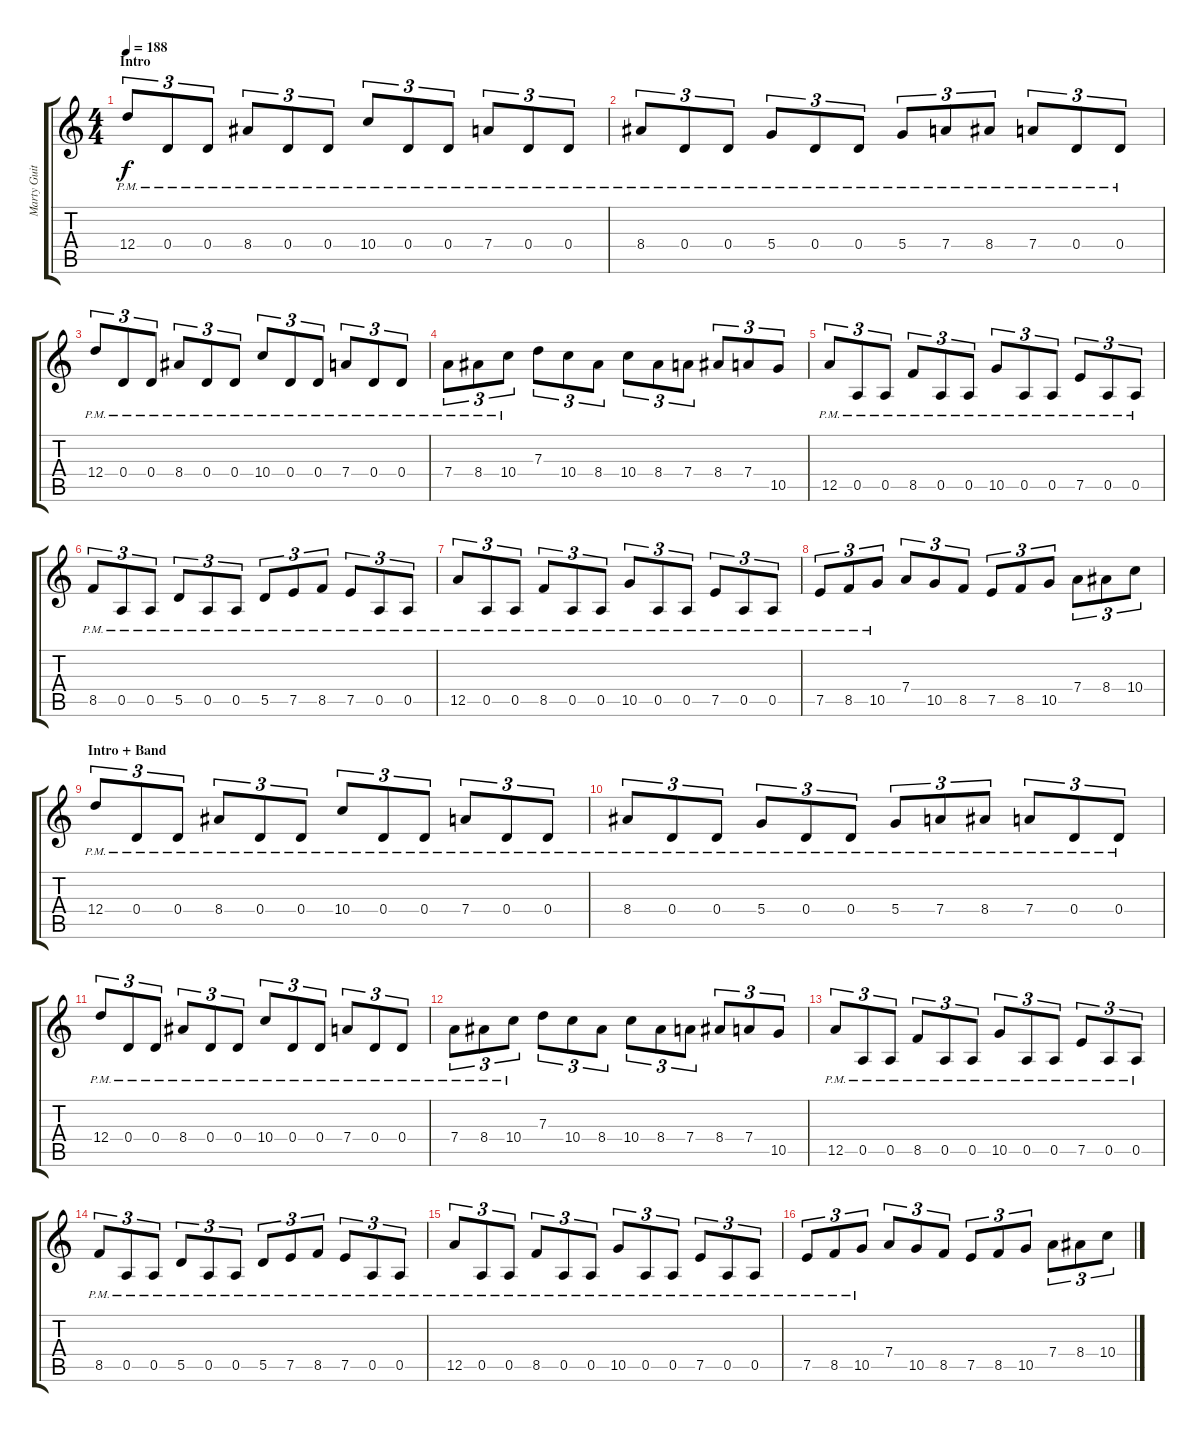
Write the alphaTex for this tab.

\track ("Marty Guitar" "Marty Guit") {instrument overdrivenguitar}
\staff {score tabs}
\tuning (E4 B3 G3 D3 A2 E2) {hide}
\ts (4 4)
\section ("" "Intro")
\tempo 188
\clef g2
\ks c
12.4{pm}.8{tu (3 2) dy f instrument overdrivenguitar} 0.4{pm}.8{tu (3 2)} 0.4{pm}.8{tu (3 2)} 8.4{pm}.8{tu (3 2)} 0.4{pm}.8{tu (3 2)} 0.4{pm}.8{tu (3 2)} 10.4{pm}.8{tu (3 2)} 0.4{pm}.8{tu (3 2)} 0.4{pm}.8{tu (3 2)} 7.4{pm}.8{tu (3 2)} 0.4{pm}.8{tu (3 2)} 0.4{pm}.8{tu (3 2)} |
8.4{pm}.8{tu (3 2)} 0.4{pm}.8{tu (3 2)} 0.4{pm}.8{tu (3 2)} 5.4{pm}.8{tu (3 2)} 0.4{pm}.8{tu (3 2)} 0.4{pm}.8{tu (3 2)} 5.4{pm}.8{tu (3 2)} 7.4{pm}.8{tu (3 2)} 8.4{pm}.8{tu (3 2)} 7.4{pm}.8{tu (3 2)} 0.4{pm}.8{tu (3 2)} 0.4{pm}.8{tu (3 2)} |
12.4{pm}.8{tu (3 2)} 0.4{pm}.8{tu (3 2)} 0.4{pm}.8{tu (3 2)} 8.4{pm}.8{tu (3 2)} 0.4{pm}.8{tu (3 2)} 0.4{pm}.8{tu (3 2)} 10.4{pm}.8{tu (3 2)} 0.4{pm}.8{tu (3 2)} 0.4{pm}.8{tu (3 2)} 7.4{pm}.8{tu (3 2)} 0.4{pm}.8{tu (3 2)} 0.4{pm}.8{tu (3 2)} |
7.4{pm}.8{tu (3 2)} 8.4{pm}.8{tu (3 2)} 10.4{pm}.8{tu (3 2)} 7.3.8{tu (3 2)} 10.4.8{tu (3 2)} 8.4.8{tu (3 2)} 10.4.8{tu (3 2)} 8.4.8{tu (3 2)} 7.4.8{tu (3 2)} 8.4.8{tu (3 2)} 7.4.8{tu (3 2)} 10.5.8{tu (3 2)} |
12.5{pm}.8{tu (3 2)} 0.5{pm}.8{tu (3 2)} 0.5{pm}.8{tu (3 2)} 8.5{pm}.8{tu (3 2)} 0.5{pm}.8{tu (3 2)} 0.5{pm}.8{tu (3 2)} 10.5{pm}.8{tu (3 2)} 0.5{pm}.8{tu (3 2)} 0.5{pm}.8{tu (3 2)} 7.5{pm}.8{tu (3 2)} 0.5{pm}.8{tu (3 2)} 0.5{pm}.8{tu (3 2)} |
8.5{pm}.8{tu (3 2)} 0.5{pm}.8{tu (3 2)} 0.5{pm}.8{tu (3 2)} 5.5{pm}.8{tu (3 2)} 0.5{pm}.8{tu (3 2)} 0.5{pm}.8{tu (3 2)} 5.5{pm}.8{tu (3 2)} 7.5{pm}.8{tu (3 2)} 8.5{pm}.8{tu (3 2)} 7.5{pm}.8{tu (3 2)} 0.5{pm}.8{tu (3 2)} 0.5{pm}.8{tu (3 2)} |
12.5{pm}.8{tu (3 2)} 0.5{pm}.8{tu (3 2)} 0.5{pm}.8{tu (3 2)} 8.5{pm}.8{tu (3 2)} 0.5{pm}.8{tu (3 2)} 0.5{pm}.8{tu (3 2)} 10.5{pm}.8{tu (3 2)} 0.5{pm}.8{tu (3 2)} 0.5{pm}.8{tu (3 2)} 7.5{pm}.8{tu (3 2)} 0.5{pm}.8{tu (3 2)} 0.5{pm}.8{tu (3 2)} |
7.5{pm}.8{tu (3 2)} 8.5{pm}.8{tu (3 2)} 10.5{pm}.8{tu (3 2)} 7.4.8{tu (3 2)} 10.5.8{tu (3 2)} 8.5.8{tu (3 2)} 7.5.8{tu (3 2)} 8.5.8{tu (3 2)} 10.5.8{tu (3 2)} 7.4.8{tu (3 2)} 8.4.8{tu (3 2)} 10.4.8{tu (3 2)} |
\section ("" "Intro + Band")
12.4{pm}.8{tu (3 2)} 0.4{pm}.8{tu (3 2)} 0.4{pm}.8{tu (3 2)} 8.4{pm}.8{tu (3 2)} 0.4{pm}.8{tu (3 2)} 0.4{pm}.8{tu (3 2)} 10.4{pm}.8{tu (3 2)} 0.4{pm}.8{tu (3 2)} 0.4{pm}.8{tu (3 2)} 7.4{pm}.8{tu (3 2)} 0.4{pm}.8{tu (3 2)} 0.4{pm}.8{tu (3 2)} |
8.4{pm}.8{tu (3 2)} 0.4{pm}.8{tu (3 2)} 0.4{pm}.8{tu (3 2)} 5.4{pm}.8{tu (3 2)} 0.4{pm}.8{tu (3 2)} 0.4{pm}.8{tu (3 2)} 5.4{pm}.8{tu (3 2)} 7.4{pm}.8{tu (3 2)} 8.4{pm}.8{tu (3 2)} 7.4{pm}.8{tu (3 2)} 0.4{pm}.8{tu (3 2)} 0.4{pm}.8{tu (3 2)} |
12.4{pm}.8{tu (3 2)} 0.4{pm}.8{tu (3 2)} 0.4{pm}.8{tu (3 2)} 8.4{pm}.8{tu (3 2)} 0.4{pm}.8{tu (3 2)} 0.4{pm}.8{tu (3 2)} 10.4{pm}.8{tu (3 2)} 0.4{pm}.8{tu (3 2)} 0.4{pm}.8{tu (3 2)} 7.4{pm}.8{tu (3 2)} 0.4{pm}.8{tu (3 2)} 0.4{pm}.8{tu (3 2)} |
7.4{pm}.8{tu (3 2)} 8.4{pm}.8{tu (3 2)} 10.4{pm}.8{tu (3 2)} 7.3.8{tu (3 2)} 10.4.8{tu (3 2)} 8.4.8{tu (3 2)} 10.4.8{tu (3 2)} 8.4.8{tu (3 2)} 7.4.8{tu (3 2)} 8.4.8{tu (3 2)} 7.4.8{tu (3 2)} 10.5.8{tu (3 2)} |
12.5{pm}.8{tu (3 2)} 0.5{pm}.8{tu (3 2)} 0.5{pm}.8{tu (3 2)} 8.5{pm}.8{tu (3 2)} 0.5{pm}.8{tu (3 2)} 0.5{pm}.8{tu (3 2)} 10.5{pm}.8{tu (3 2)} 0.5{pm}.8{tu (3 2)} 0.5{pm}.8{tu (3 2)} 7.5{pm}.8{tu (3 2)} 0.5{pm}.8{tu (3 2)} 0.5{pm}.8{tu (3 2)} |
8.5{pm}.8{tu (3 2)} 0.5{pm}.8{tu (3 2)} 0.5{pm}.8{tu (3 2)} 5.5{pm}.8{tu (3 2)} 0.5{pm}.8{tu (3 2)} 0.5{pm}.8{tu (3 2)} 5.5{pm}.8{tu (3 2)} 7.5{pm}.8{tu (3 2)} 8.5{pm}.8{tu (3 2)} 7.5{pm}.8{tu (3 2)} 0.5{pm}.8{tu (3 2)} 0.5{pm}.8{tu (3 2)} |
12.5{pm}.8{tu (3 2)} 0.5{pm}.8{tu (3 2)} 0.5{pm}.8{tu (3 2)} 8.5{pm}.8{tu (3 2)} 0.5{pm}.8{tu (3 2)} 0.5{pm}.8{tu (3 2)} 10.5{pm}.8{tu (3 2)} 0.5{pm}.8{tu (3 2)} 0.5{pm}.8{tu (3 2)} 7.5{pm}.8{tu (3 2)} 0.5{pm}.8{tu (3 2)} 0.5{pm}.8{tu (3 2)} |
7.5{pm}.8{tu (3 2)} 8.5{pm}.8{tu (3 2)} 10.5{pm}.8{tu (3 2)} 7.4.8{tu (3 2)} 10.5.8{tu (3 2)} 8.5.8{tu (3 2)} 7.5.8{tu (3 2)} 8.5.8{tu (3 2)} 10.5.8{tu (3 2)} 7.4.8{tu (3 2)} 8.4.8{tu (3 2)} 10.4.8{tu (3 2)}
